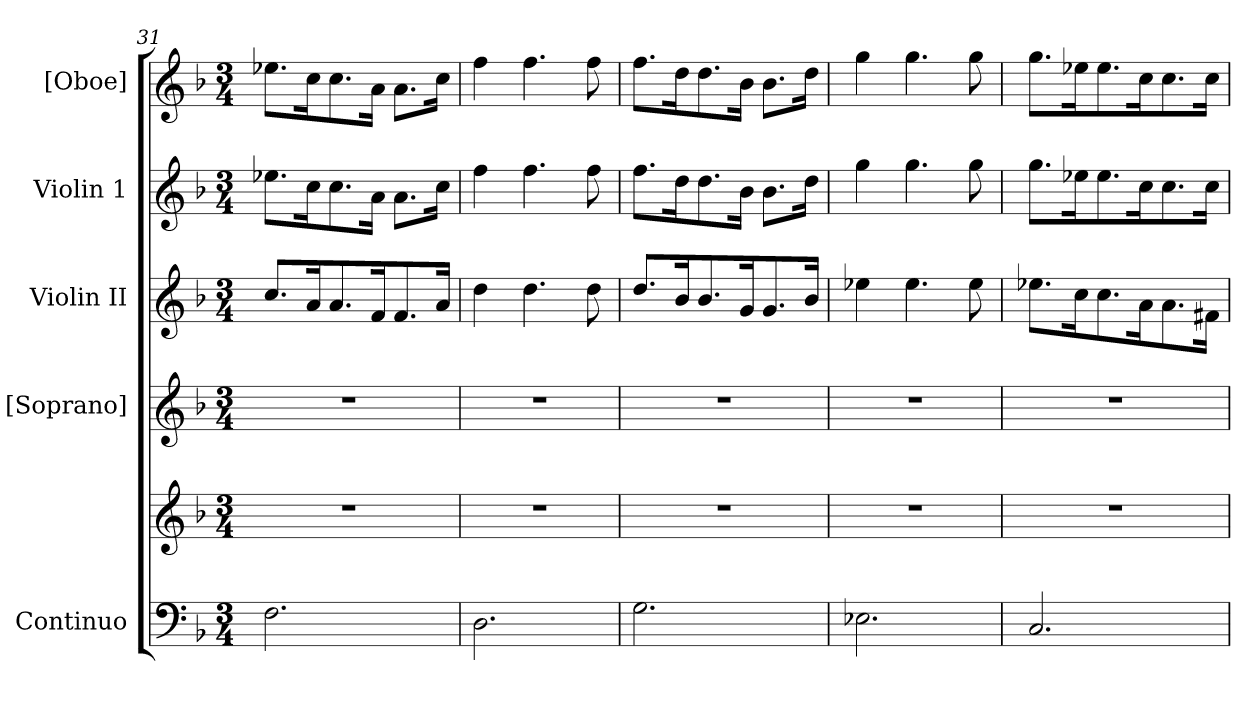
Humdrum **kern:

**kern	**kern	**kern	**kern	**kern	**kern
*part5	*part5	*part4	*part3	*part2	*part1
*staff6	*staff5	*staff4	*staff3	*staff2	*staff1
*I"Continuo	*	*I"[Soprano]	*I"Violin II	*I"Violin 1	*I"[Oboe]
*I'Cont.	*	*I'A.	*I'Vln. II	*I'Vln. 1	*I'Ob.
*clefF4	*clefG2	*clefG2	*clefG2	*clefG2	*clefG2
*k[b-]	*k[b-]	*k[b-]	*k[b-]	*k[b-]	*k[b-]
*F:	*F:	*F:	*F:	*F:	*F:
*M3/4	*M3/4	*M3/4	*M3/4	*M3/4	*M3/4
=31	=31	=31	=31	=31	=31
!	!LO:N:vis=1	!LO:N:vis=1	!	!	!
2.Fi\	2.r	2.r	8.cci/L	8.ee-Xi\L	8.ee-Xi\L
.	.	.	16ai/k	16cci\k	16cci\k
.	.	.	8.ai/	8.cci\	8.cci\
.	.	.	16fi/k	16ai\Jk	16ai\Jk
.	.	.	8.fi/	8.ai\L	8.ai\L
.	.	.	16ai/Jk	16cci\Jk	16cci\Jk
!!LO:PB:g=z
=32	=32	=32	=32	=32	=32
!	!LO:N:vis=1	!LO:N:vis=1	!	!	!
2.Di\	2.r	2.r	4ddi\	4ffi\	4ffi\
.	.	.	4.ddi\	4.ffi\	4.ffi\
.	.	.	8ddi\	8ffi\	8ffi\
=33	=33	=33	=33	=33	=33
!	!LO:N:vis=1	!LO:N:vis=1	!	!	!
2.Gi\	2.r	2.r	8.ddi/L	8.ffi\L	8.ffi\L
.	.	.	16b-i/k	16ddi\k	16ddi\k
.	.	.	8.b-i/	8.ddi\	8.ddi\
.	.	.	16gi/k	16b-i\Jk	16b-i\Jk
.	.	.	8.gi/	8.b-i\L	8.b-i\L
.	.	.	16b-i/Jk	16ddi\Jk	16ddi\Jk
=34	=34	=34	=34	=34	=34
!	!LO:N:vis=1	!LO:N:vis=1	!	!	!
2.E-Xi\	2.r	2.r	4ee-Xi\	4ggi\	4ggi\
.	.	.	4.ee-i\	4.ggi\	4.ggi\
.	.	.	8ee-i\	8ggi\	8ggi\
=35	=35	=35	=35	=35	=35
!	!LO:N:vis=1	!LO:N:vis=1	!	!	!
2.Ci/	2.r	2.r	8.ee-Xi\L	8.ggi\L	8.ggi\L
.	.	.	16cci\k	16ee-Xi\k	16ee-Xi\k
.	.	.	8.cci\	8.ee-i\	8.ee-i\
.	.	.	16ai\k	16cci\k	16cci\k
.	.	.	8.ai\	8.cci\	8.cci\
.	.	.	16f#Xi\Jk	16cci\Jk	16cci\Jk
=	=	=	=	=	=
*-	*-	*-	*-	*-	*-
